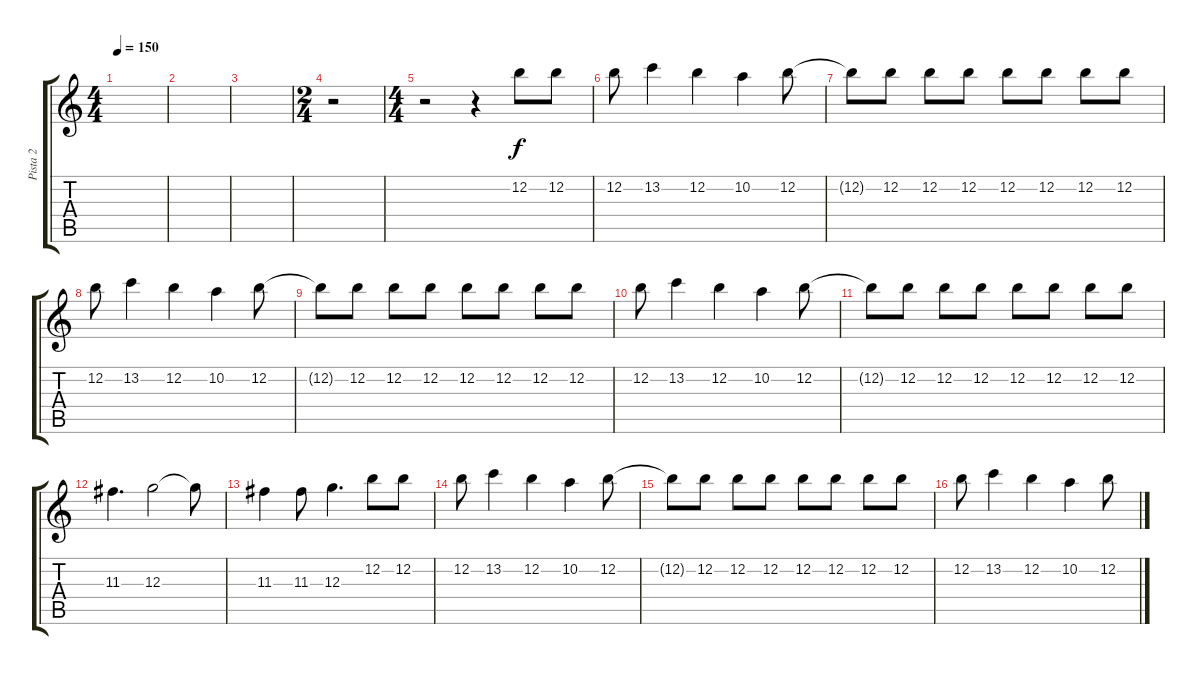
\track ("Pista 2" "Pista 2") {instrument overdrivenguitar}
\staff {score tabs}
\tuning (E4 B3 G3 D3 A2 E2) {hide}
\ts (4 4)
\tempo 150
\clef g2
\ks c
|
|
|
\ts (2 4)
r.2 |
\ts (4 4)
r.2{volume 14} r.4 12.2.8 12.2.8 |
12.2.8 13.2.4 12.2.4 10.2.4 12.2.8 |
12.2{t}.8 12.2.8 12.2.8 12.2.8 12.2.8 12.2.8 12.2.8 12.2.8 |
12.2.8 13.2.4 12.2.4 10.2.4 12.2.8 |
12.2{t}.8 12.2.8 12.2.8 12.2.8 12.2.8 12.2.8 12.2.8 12.2.8 |
12.2.8 13.2.4 12.2.4 10.2.4 12.2.8 |
12.2{t}.8 12.2.8 12.2.8 12.2.8 12.2.8 12.2.8 12.2.8 12.2.8 |
11.3.4{d} 12.3.2 12.3{t}.8 |
11.3.4 11.3.8 12.3.4{d} 12.2.8 12.2.8 |
12.2.8 13.2.4 12.2.4 10.2.4 12.2.8 |
12.2{t}.8 12.2.8 12.2.8 12.2.8 12.2.8 12.2.8 12.2.8 12.2.8 |
12.2.8 13.2.4 12.2.4 10.2.4 12.2.8
